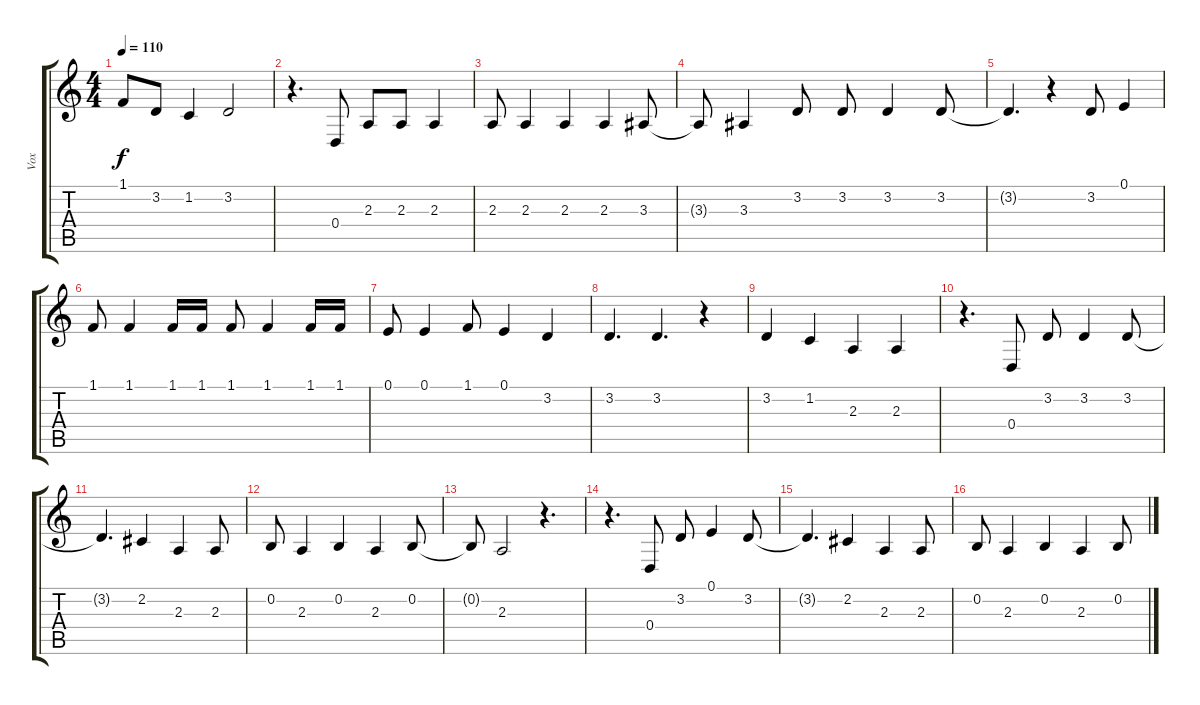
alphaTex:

\track ("Vox" "Vox") {instrument harmonica}
\staff {score tabs}
\tuning (E4 B3 G3 D3 A2 E2) {hide}
\ts (4 4)
\tempo 110
\clef g2
\ks c
1.1.8{dy f} 3.2.8 1.2.4 3.2.2 |
r.4{d} 0.4.8 2.3.8 2.3.8 2.3.4 |
2.3.8 2.3.4 2.3.4 2.3.4 3.3.8 |
3.3{t}.8 3.3.4 3.2.8 3.2.8 3.2.4 3.2.8 |
3.2{t}.4{d} r.4 3.2.8 0.1.4 |
1.1.8 1.1.4 1.1.16 1.1.16 1.1.8 1.1.4 1.1.16 1.1.16 |
0.1.8 0.1.4 1.1.8 0.1.4 3.2.4 |
3.2.4{d} 3.2.4{d} r.4 |
3.2.4 1.2.4 2.3.4 2.3.4 |
r.4{d} 0.4.8 3.2.8 3.2.4 3.2.8 |
3.2{t}.4{d} 2.2.4 2.3.4 2.3.8 |
0.2.8 2.3.4 0.2.4 2.3.4 0.2.8 |
0.2{t}.8 2.3.2 r.4{d} |
r.4{d} 0.4.8 3.2.8 0.1.4 3.2.8 |
3.2{t}.4{d} 2.2.4 2.3.4 2.3.8 |
0.2.8 2.3.4 0.2.4 2.3.4 0.2.8
